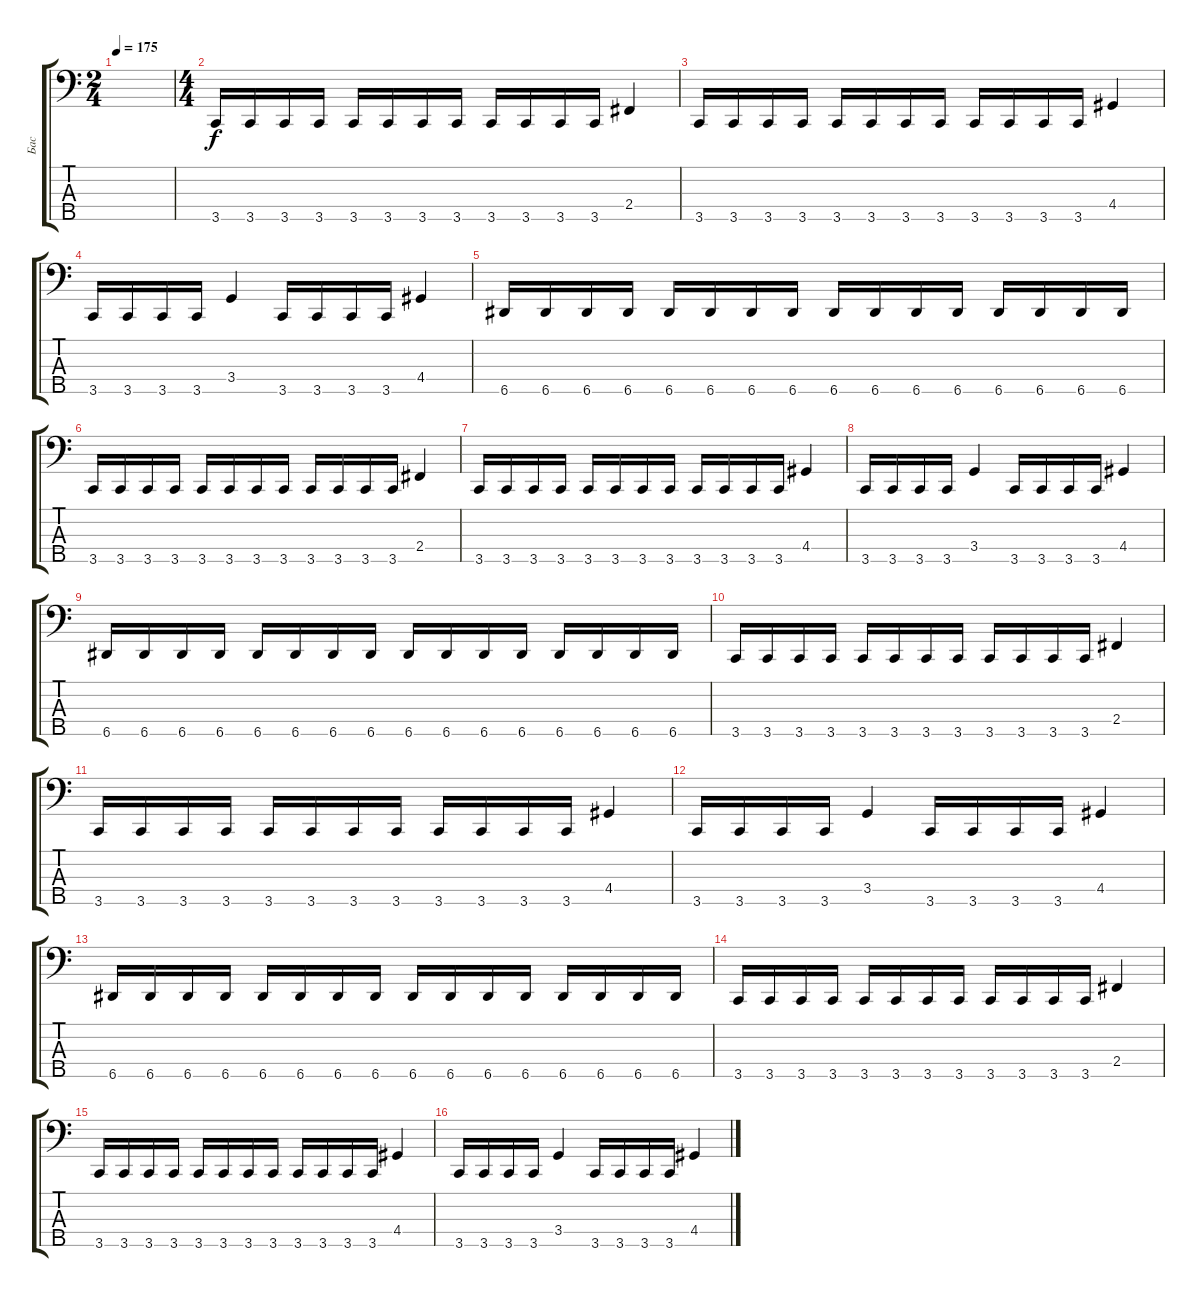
\track ("Бас" "Бас") {instrument electricbasspick}
\staff {score tabs}
\tuning (G2 D2 A1 E1 A0) {hide}
\ts (2 4)
\tempo 175
\clef f4
\ks c
|
\ts (4 4)
3.5.16 3.5.16 3.5.16 3.5.16 3.5.16 3.5.16 3.5.16 3.5.16 3.5.16 3.5.16 3.5.16 3.5.16 2.4.4 |
3.5.16 3.5.16 3.5.16 3.5.16 3.5.16 3.5.16 3.5.16 3.5.16 3.5.16 3.5.16 3.5.16 3.5.16 4.4.4 |
3.5.16 3.5.16 3.5.16 3.5.16 3.4.4 3.5.16 3.5.16 3.5.16 3.5.16 4.4.4 |
6.5.16 6.5.16 6.5.16 6.5.16 6.5.16 6.5.16 6.5.16 6.5.16 6.5.16 6.5.16 6.5.16 6.5.16 6.5.16 6.5.16 6.5.16 6.5.16 |
3.5.16 3.5.16 3.5.16 3.5.16 3.5.16 3.5.16 3.5.16 3.5.16 3.5.16 3.5.16 3.5.16 3.5.16 2.4.4 |
3.5.16 3.5.16 3.5.16 3.5.16 3.5.16 3.5.16 3.5.16 3.5.16 3.5.16 3.5.16 3.5.16 3.5.16 4.4.4 |
3.5.16 3.5.16 3.5.16 3.5.16 3.4.4 3.5.16 3.5.16 3.5.16 3.5.16 4.4.4 |
6.5.16 6.5.16 6.5.16 6.5.16 6.5.16 6.5.16 6.5.16 6.5.16 6.5.16 6.5.16 6.5.16 6.5.16 6.5.16 6.5.16 6.5.16 6.5.16 |
3.5.16 3.5.16 3.5.16 3.5.16 3.5.16 3.5.16 3.5.16 3.5.16 3.5.16 3.5.16 3.5.16 3.5.16 2.4.4 |
3.5.16 3.5.16 3.5.16 3.5.16 3.5.16 3.5.16 3.5.16 3.5.16 3.5.16 3.5.16 3.5.16 3.5.16 4.4.4 |
3.5.16 3.5.16 3.5.16 3.5.16 3.4.4 3.5.16 3.5.16 3.5.16 3.5.16 4.4.4 |
6.5.16 6.5.16 6.5.16 6.5.16 6.5.16 6.5.16 6.5.16 6.5.16 6.5.16 6.5.16 6.5.16 6.5.16 6.5.16 6.5.16 6.5.16 6.5.16 |
3.5.16 3.5.16 3.5.16 3.5.16 3.5.16 3.5.16 3.5.16 3.5.16 3.5.16 3.5.16 3.5.16 3.5.16 2.4.4 |
3.5.16 3.5.16 3.5.16 3.5.16 3.5.16 3.5.16 3.5.16 3.5.16 3.5.16 3.5.16 3.5.16 3.5.16 4.4.4 |
3.5.16 3.5.16 3.5.16 3.5.16 3.4.4 3.5.16 3.5.16 3.5.16 3.5.16 4.4.4
